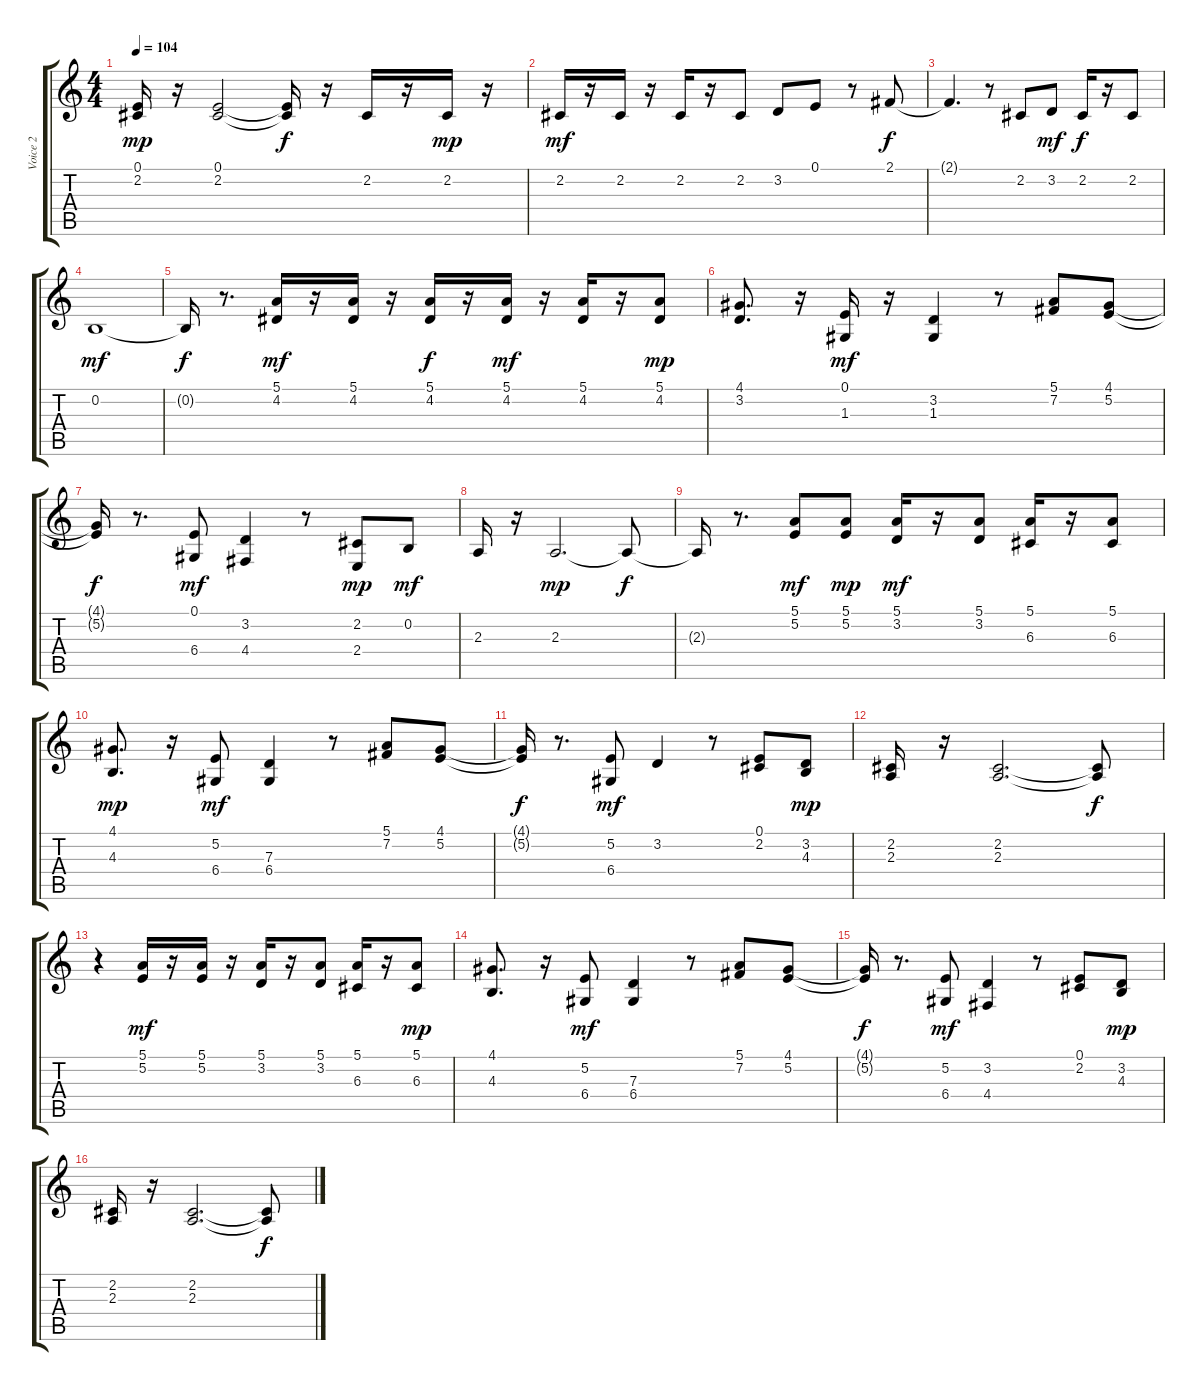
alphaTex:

\track ("Voice 2" "Voice 2") {instrument choiraahs}
\staff {score tabs}
\tuning (E4 B3 G3 D3 A2 E2) {hide}
\ts (4 4)
\tempo 104
\clef g2
\ks c
(0.1 2.2).16{dy mp} r.16 (0.1 2.2).2 (0.1{t} 2.2{t}).16{dy f} r.16 2.2.16 r.16 2.2.16{dy mp} r.16 |
2.2.16{dy mf} r.16 2.2.16 r.16 2.2.16 r.16 2.2.8 3.2.8 0.1.8 r.8 2.1.8{dy f} |
2.1{t}.4{d} r.8 2.2.8 3.2.8{dy mf} 2.2.16{dy f} r.16 2.2.8 |
0.2.1{dy mf} |
0.2{t}.16{dy f} r.8{d} (5.1 4.2).16{dy mf} r.16 (5.1 4.2).16 r.16 (5.1 4.2).16{dy f} r.16 (5.1 4.2).16{dy mf} r.16 (5.1 4.2).16 r.16 (5.1 4.2).8{dy mp} |
(4.1 3.2).8{d} r.16 (0.1 1.3).16{dy mf} r.16 (3.2 1.3).4 r.8 (5.1 7.2).8 (4.1 5.2).8 |
(4.1{t} 5.2{t}).16{dy f} r.8{d} (0.1 6.4).8{dy mf} (3.2 4.4).4 r.8 (2.2 2.4).8{dy mp} 0.2.8{dy mf} |
2.3.16 r.16 2.3.2{d dy mp} 2.3{t}.8{dy f} |
2.3{t}.16 r.8{d} (5.1 5.2).8{dy mf} (5.1 5.2).8{dy mp} (5.1 3.2).16{dy mf} r.16 (5.1 3.2).8 (5.1 6.3).16 r.16 (5.1 6.3).8 |
(4.1 4.3).8{d dy mp} r.16 (5.2 6.4).8{dy mf} (7.3 6.4).4 r.8 (5.1 7.2).8 (4.1 5.2).8 |
(4.1{t} 5.2{t}).16{dy f} r.8{d} (5.2 6.4).8{dy mf} 3.2.4 r.8 (0.1 2.2).8 (3.2 4.3).8{dy mp} |
(2.2 2.3).16 r.16 (2.2 2.3).2{d} (2.2{t} 2.3{t}).8{dy f} |
r.4 (5.1 5.2).16{dy mf} r.16 (5.1 5.2).16 r.16 (5.1 3.2).16 r.16 (5.1 3.2).8 (5.1 6.3).16 r.16 (5.1 6.3).8{dy mp} |
(4.1 4.3).8{d} r.16 (5.2 6.4).8{dy mf} (7.3 6.4).4 r.8 (5.1 7.2).8 (4.1 5.2).8 |
(4.1{t} 5.2{t}).16{dy f} r.8{d} (5.2 6.4).8{dy mf} (3.2 4.4).4 r.8 (0.1 2.2).8 (3.2 4.3).8{dy mp} |
(2.2 2.3).16 r.16 (2.2 2.3).2{d} (2.2{t} 2.3{t}).8{dy f}
